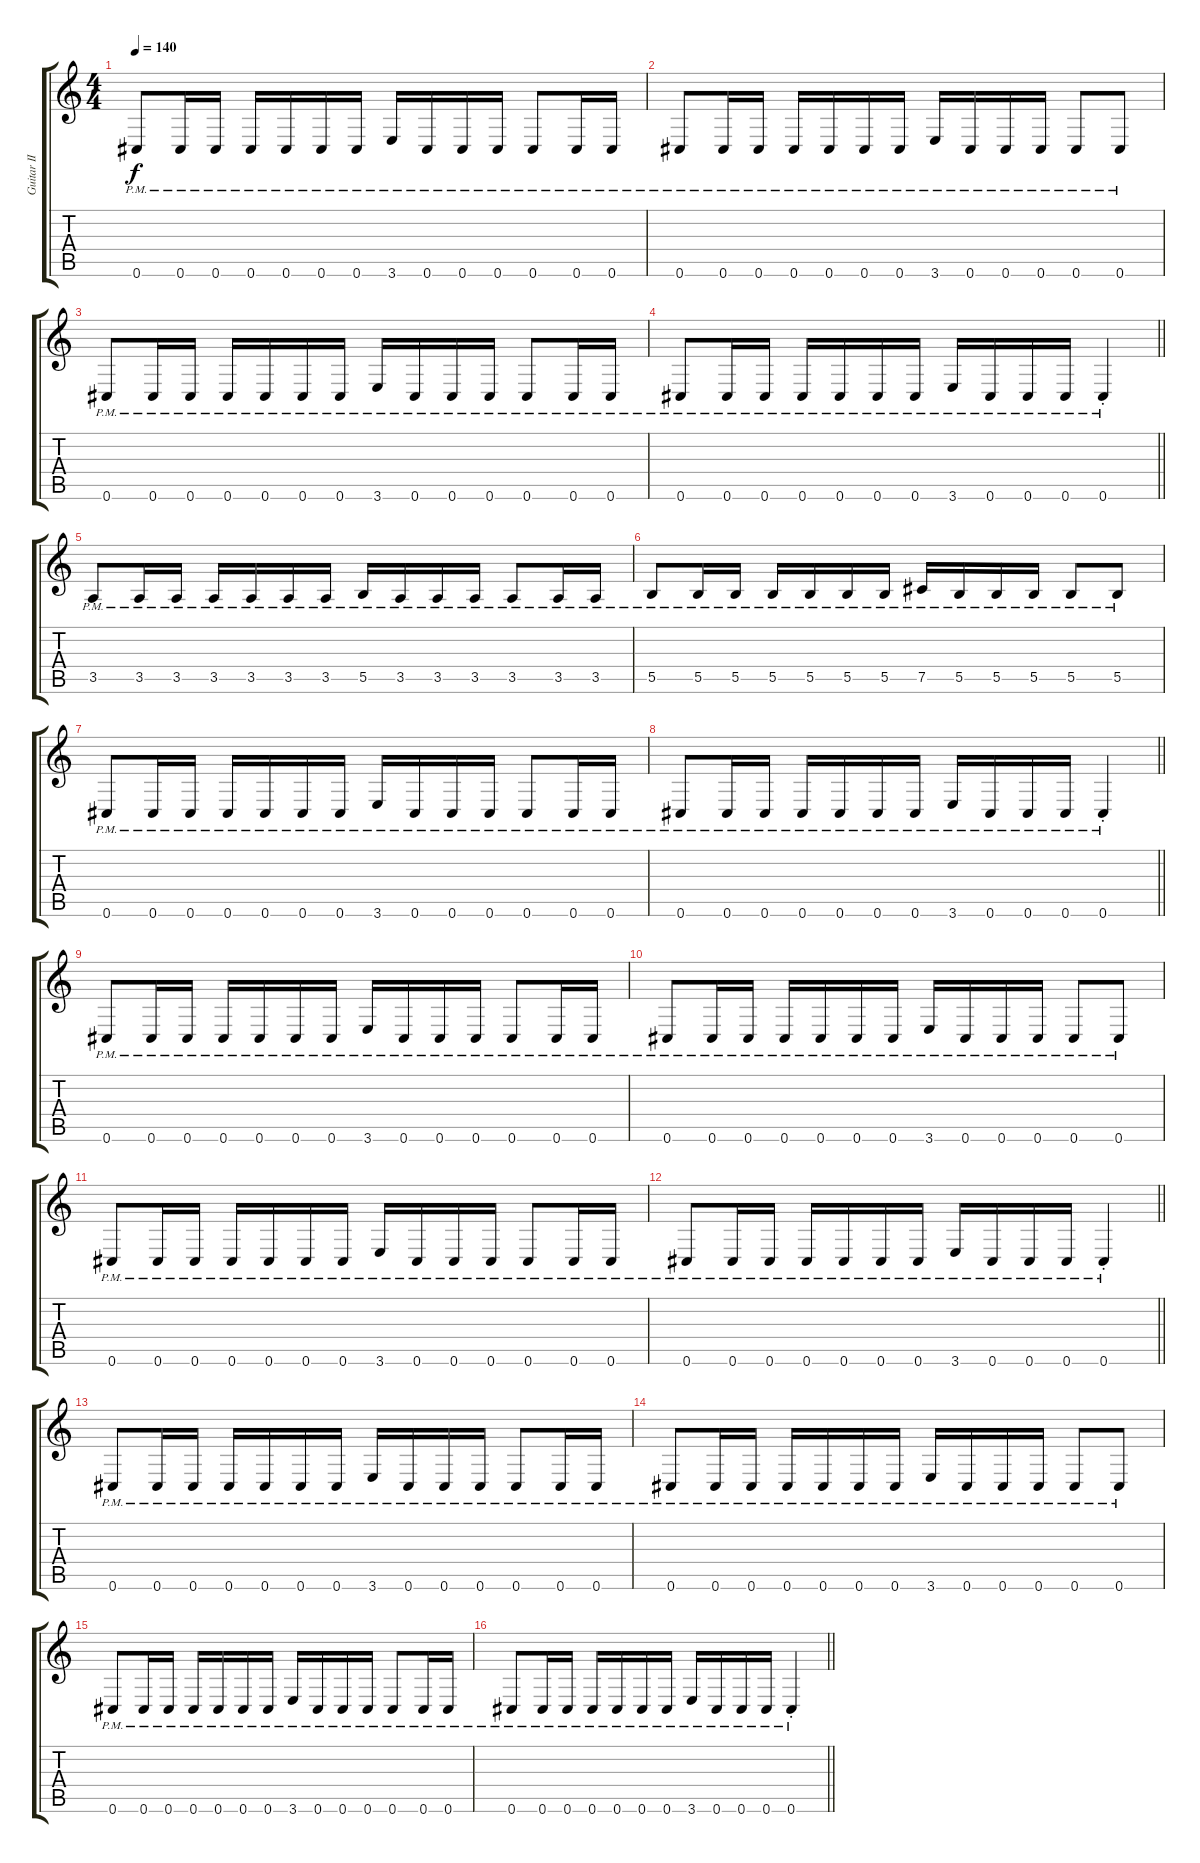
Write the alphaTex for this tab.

\track ("Guitar II" "Guitar II") {instrument distortionguitar}
\staff {score tabs}
\tuning (Db4 Ab3 E3 B2 Gb2 Db2) {hide}
\ts (4 4)
\section ("" "")
\tempo 140
\clef g2
\ks c
0.6{pm}.8{dy f} 0.6{pm}.16 0.6{pm}.16 0.6{pm}.16 0.6{pm}.16 0.6{pm}.16 0.6{pm}.16 3.6{pm}.16 0.6{pm}.16 0.6{pm}.16 0.6{pm}.16 0.6{pm}.8 0.6{pm}.16 0.6{pm}.16 |
0.6{pm}.8 0.6{pm}.16 0.6{pm}.16 0.6{pm}.16 0.6{pm}.16 0.6{pm}.16 0.6{pm}.16 3.6{pm}.16 0.6{pm}.16 0.6{pm}.16 0.6{pm}.16 0.6{pm}.8 0.6{pm}.8 |
0.6{pm}.8 0.6{pm}.16 0.6{pm}.16 0.6{pm}.16 0.6{pm}.16 0.6{pm}.16 0.6{pm}.16 3.6{pm}.16 0.6{pm}.16 0.6{pm}.16 0.6{pm}.16 0.6{pm}.8 0.6{pm}.16 0.6{pm}.16 |
\barLineRight lightlight
0.6{pm}.8 0.6{pm}.16 0.6{pm}.16 0.6{pm}.16 0.6{pm}.16 0.6{pm}.16 0.6{pm}.16 3.6{pm}.16 0.6{pm}.16 0.6{pm}.16 0.6{pm}.16 0.6{pm st}.4 |
\section ("" "")
3.5{pm}.8 3.5{pm}.16 3.5{pm}.16 3.5{pm}.16 3.5{pm}.16 3.5{pm}.16 3.5{pm}.16 5.5{pm}.16 3.5{pm}.16 3.5{pm}.16 3.5{pm}.16 3.5{pm}.8 3.5{pm}.16 3.5{pm}.16 |
5.5{pm}.8 5.5{pm}.16 5.5{pm}.16 5.5{pm}.16 5.5{pm}.16 5.5{pm}.16 5.5{pm}.16 7.5{pm}.16 5.5{pm}.16 5.5{pm}.16 5.5{pm}.16 5.5{pm}.8 5.5{pm}.8 |
0.6{pm}.8 0.6{pm}.16 0.6{pm}.16 0.6{pm}.16 0.6{pm}.16 0.6{pm}.16 0.6{pm}.16 3.6{pm}.16 0.6{pm}.16 0.6{pm}.16 0.6{pm}.16 0.6{pm}.8 0.6{pm}.16 0.6{pm}.16 |
\barLineRight lightlight
0.6{pm}.8 0.6{pm}.16 0.6{pm}.16 0.6{pm}.16 0.6{pm}.16 0.6{pm}.16 0.6{pm}.16 3.6{pm}.16 0.6{pm}.16 0.6{pm}.16 0.6{pm}.16 0.6{pm st}.4 |
\section ("" "")
0.6{pm}.8 0.6{pm}.16 0.6{pm}.16 0.6{pm}.16 0.6{pm}.16 0.6{pm}.16 0.6{pm}.16 3.6{pm}.16 0.6{pm}.16 0.6{pm}.16 0.6{pm}.16 0.6{pm}.8 0.6{pm}.16 0.6{pm}.16 |
0.6{pm}.8 0.6{pm}.16 0.6{pm}.16 0.6{pm}.16 0.6{pm}.16 0.6{pm}.16 0.6{pm}.16 3.6{pm}.16 0.6{pm}.16 0.6{pm}.16 0.6{pm}.16 0.6{pm}.8 0.6{pm}.8 |
0.6{pm}.8 0.6{pm}.16 0.6{pm}.16 0.6{pm}.16 0.6{pm}.16 0.6{pm}.16 0.6{pm}.16 3.6{pm}.16 0.6{pm}.16 0.6{pm}.16 0.6{pm}.16 0.6{pm}.8 0.6{pm}.16 0.6{pm}.16 |
\barLineRight lightlight
0.6{pm}.8 0.6{pm}.16 0.6{pm}.16 0.6{pm}.16 0.6{pm}.16 0.6{pm}.16 0.6{pm}.16 3.6{pm}.16 0.6{pm}.16 0.6{pm}.16 0.6{pm}.16 0.6{pm st}.4 |
\section ("" "")
0.6{pm}.8 0.6{pm}.16 0.6{pm}.16 0.6{pm}.16 0.6{pm}.16 0.6{pm}.16 0.6{pm}.16 3.6{pm}.16 0.6{pm}.16 0.6{pm}.16 0.6{pm}.16 0.6{pm}.8 0.6{pm}.16 0.6{pm}.16 |
0.6{pm}.8 0.6{pm}.16 0.6{pm}.16 0.6{pm}.16 0.6{pm}.16 0.6{pm}.16 0.6{pm}.16 3.6{pm}.16 0.6{pm}.16 0.6{pm}.16 0.6{pm}.16 0.6{pm}.8 0.6{pm}.8 |
0.6{pm}.8 0.6{pm}.16 0.6{pm}.16 0.6{pm}.16 0.6{pm}.16 0.6{pm}.16 0.6{pm}.16 3.6{pm}.16 0.6{pm}.16 0.6{pm}.16 0.6{pm}.16 0.6{pm}.8 0.6{pm}.16 0.6{pm}.16 |
\barLineRight lightlight
0.6{pm}.8 0.6{pm}.16 0.6{pm}.16 0.6{pm}.16 0.6{pm}.16 0.6{pm}.16 0.6{pm}.16 3.6{pm}.16 0.6{pm}.16 0.6{pm}.16 0.6{pm}.16 0.6{pm st}.4
